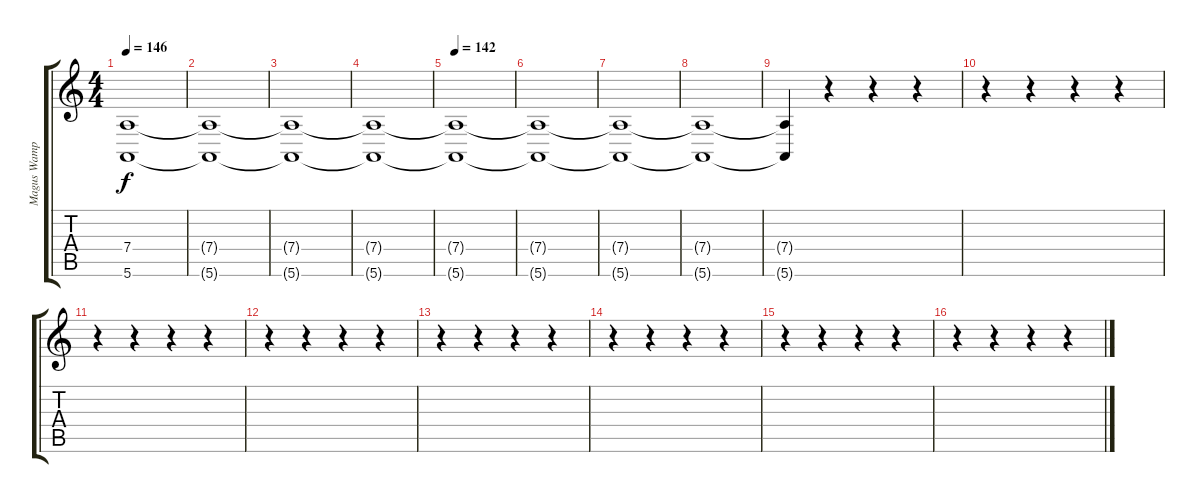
\track ("Magus Wampyr Daoloth" "Magus Wamp") {instrument choiraahs}
\staff {score tabs}
\tuning (E4 B3 G3 D3 A2 E2) {hide}
\ts (4 4)
\tempo 146
\clef g2
\ks c
(7.4{t} 5.6{t}).1{dy f} |
(7.4{t} 5.6{t}).1 |
(7.4{t} 5.6{t}).1 |
(7.4{t} 5.6{t}).1 |
\tempo 142
(7.4{t} 5.6{t}).1{volume 13} |
(7.4{t} 5.6{t}).1 |
(7.4{t} 5.6{t}).1 |
(7.4{t} 5.6{t}).1 |
(7.4{t} 5.6{t}).4 r.4 r.4 r.4 |
r.4 r.4 r.4 r.4 |
r.4 r.4 r.4 r.4 |
r.4 r.4 r.4 r.4 |
r.4 r.4 r.4 r.4 |
r.4 r.4 r.4 r.4 |
r.4 r.4 r.4 r.4 |
r.4 r.4 r.4 r.4
